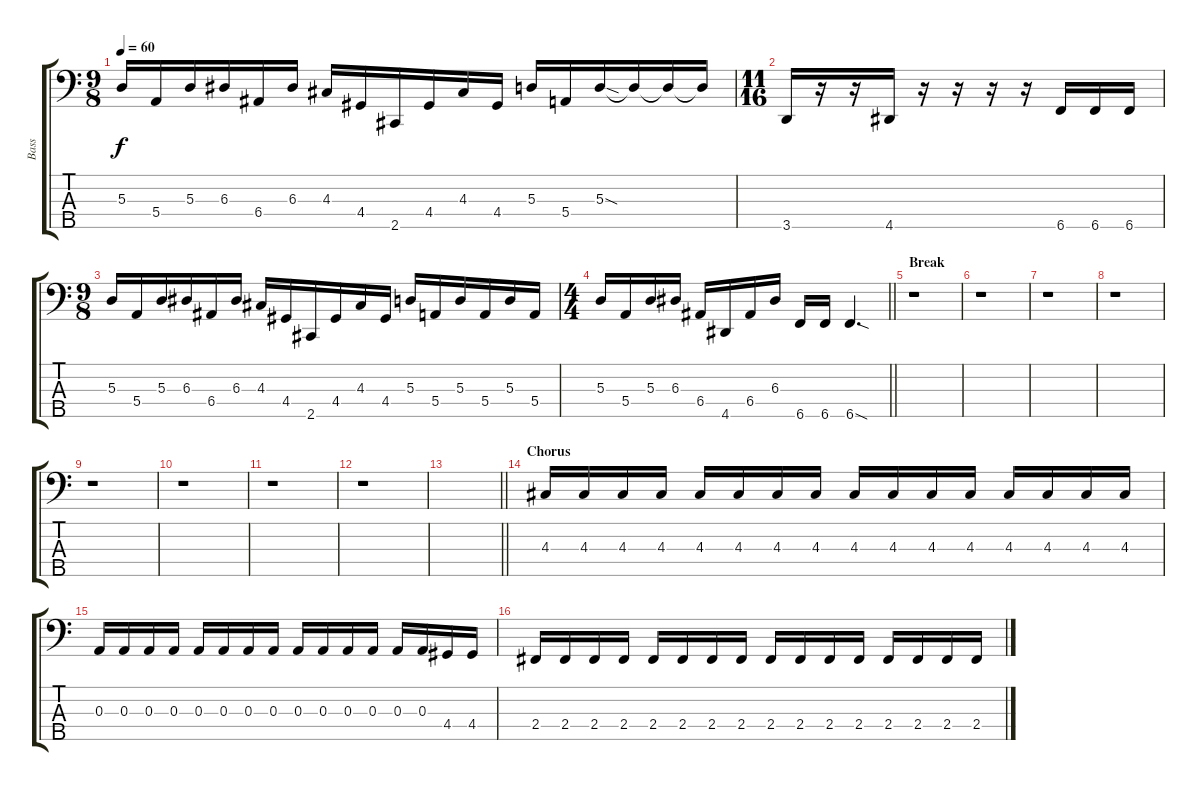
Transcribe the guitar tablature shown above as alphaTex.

\track ("Bass" "Bass") {instrument electricbassfinger}
\staff {score tabs}
\tuning (G2 D2 A1 E1 B0) {hide}
\ts (9 8)
\tempo 60
\clef f4
\ks c
5.3.16{dy f} 5.4.16 5.3.16 6.3.16 6.4.16 6.3.16 4.3.16 4.4.16 2.5.16 4.4.16 4.3.16 4.4.16 5.3.16 5.4.16 5.3{sod}.16 5.3{t}.16 5.3{t}.16 5.3{t}.16 |
\ts (11 16)
3.5.16 r.16 r.16 4.5.16 r.16 r.16 r.16 r.16 6.5.16 6.5.16 6.5.16 |
\ts (9 8)
5.3.16 5.4.16 5.3.16 6.3.16 6.4.16 6.3.16 4.3.16 4.4.16 2.5.16 4.4.16 4.3.16 4.4.16 5.3.16 5.4.16 5.3.16 5.4.16 5.3.16 5.4.16 |
\ts (4 4)
\barLineRight lightlight
5.3.16 5.4.16 5.3.16 6.3.16 6.4.16 4.5.16 6.4.16 6.3.16 6.5.16 6.5.16 6.5{sod}.4{d} |
\section ("" "Break")
r.1 |
r.1 |
r.1 |
r.1 |
r.1 |
r.1 |
r.1 |
r.1 |
\barLineRight lightlight
|
\section ("" "Chorus")
4.3.16 4.3.16 4.3.16 4.3.16 4.3.16 4.3.16 4.3.16 4.3.16 4.3.16 4.3.16 4.3.16 4.3.16 4.3.16 4.3.16 4.3.16 4.3.16 |
0.3.16 0.3.16 0.3.16 0.3.16 0.3.16 0.3.16 0.3.16 0.3.16 0.3.16 0.3.16 0.3.16 0.3.16 0.3.16 0.3.16 4.4.16 4.4.16 |
2.4.16 2.4.16 2.4.16 2.4.16 2.4.16 2.4.16 2.4.16 2.4.16 2.4.16 2.4.16 2.4.16 2.4.16 2.4.16 2.4.16 2.4.16 2.4.16
